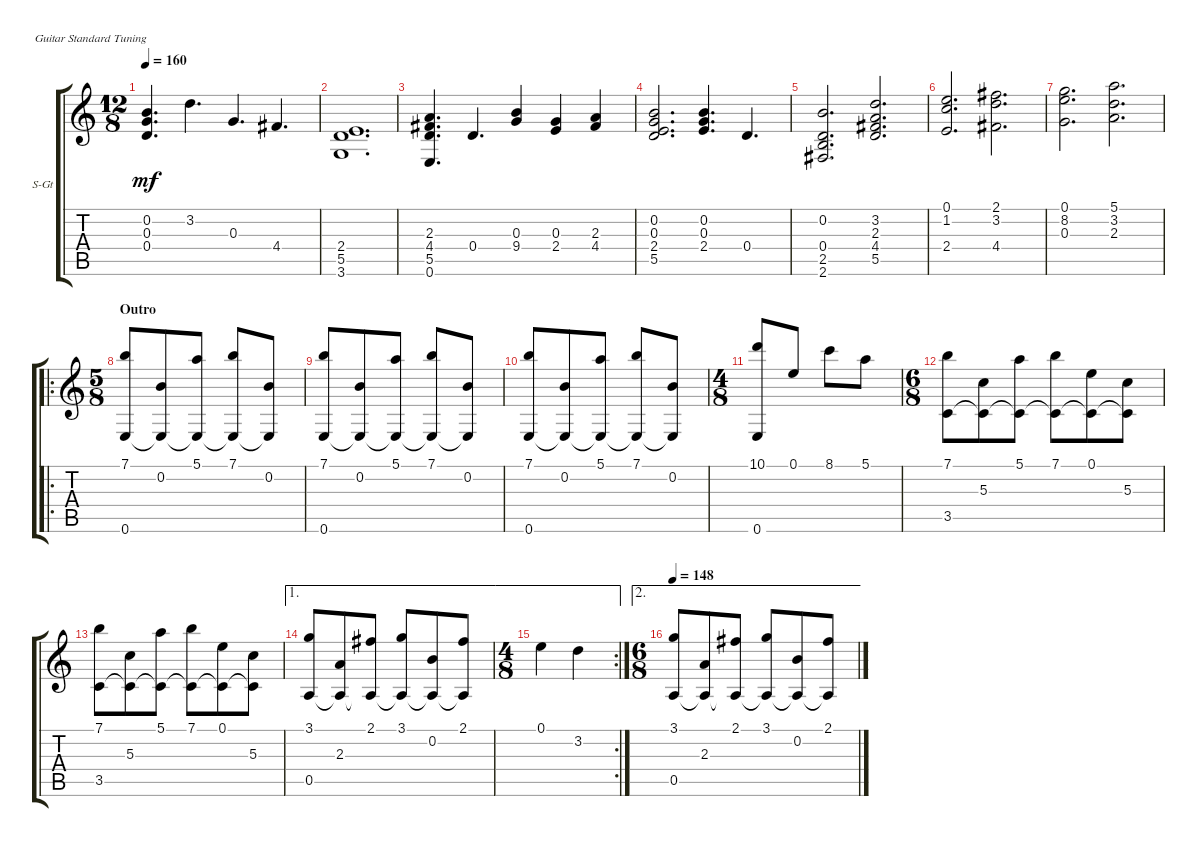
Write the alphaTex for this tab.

\defaultSystemsLayout 4
\bracketExtendMode groupsimilarinstruments
\firstSystemTrackNameOrientation horizontal
\otherSystemsTrackNameOrientation horizontal
\track ("Steel Guitar" "S-Gt") {instrument acousticguitarsteel}
\staff {score tabs}
\tuning (E4 B3 G3 D3 A2 E2)
\ts (12 8)
\tempo 160
\clef g2
\ks c
(0.4 0.3 0.2).4{d dy mf} 3.2.4{d} 0.3.4{d} 4.4.4{d} |
(3.6 5.5 2.4).1{d} |
(0.6 5.5 4.4 2.3).4{d} 0.4.4{d} (9.4 0.3).4 (0.3 2.4).4 (2.3 4.4).4 |
(5.5 2.4 0.3 0.2).2{d} (0.3 0.2 2.4).4{d} 0.4.4{d} |
(2.6 2.5 0.4 0.2).2{d} (3.2 2.3 4.4 5.5).2{d} |
(0.1 1.2 2.4).2{d} (2.1 3.2 4.4).2{d} |
(0.1 8.2 0.3).2{d} (5.1 2.3 3.2).2{d} |
\ro
\ts (5 8)
\section ("" "Outro")
(7.1 0.6).8 (0.2 0.6{t}).8 (5.1 0.6{t}).8 (7.1 0.6{t}).8 (0.2 0.6{t}).8 |
(7.1 0.6).8 (0.2 0.6{t}).8 (5.1 0.6{t}).8 (7.1 0.6{t}).8 (0.2 0.6{t}).8 |
(7.1 0.6).8 (0.2 0.6{t}).8 (5.1 0.6{t}).8 (7.1 0.6{t}).8 (0.2 0.6{t}).8 |
\ts (4 8)
(10.1 0.6).8 0.1.8 8.1.8 5.1.8 |
\ts (6 8)
(7.1 3.5).8 (5.3 3.5{t}).8 (5.1 3.5{t}).8 (7.1 3.5{t}).8 (0.1 3.5{t}).8 (5.3 3.5{t}).8 |
(7.1 3.5).8 (5.3 3.5{t}).8 (5.1 3.5{t}).8 (7.1 3.5{t}).8 (0.1 3.5{t}).8 (5.3 3.5{t}).8 |
\ae 1
(3.1 0.5).8 (2.3 0.5{t}).8 (2.1 0.5{t}).8 (3.1 0.5{t}).8 (0.2 0.5{t}).8 (2.1 0.5{t}).8 |
\ae 1
\rc 2
\ts (4 8)
0.1.4 3.2.4 |
\ae 2
\ts (6 8)
\tempo 148
(3.1 0.5).8 (2.3 0.5{t}).8 (2.1 0.5{t}).8 (3.1 0.5{t}).8 (0.2 0.5{t}).8 (2.1 0.5{t}).8
